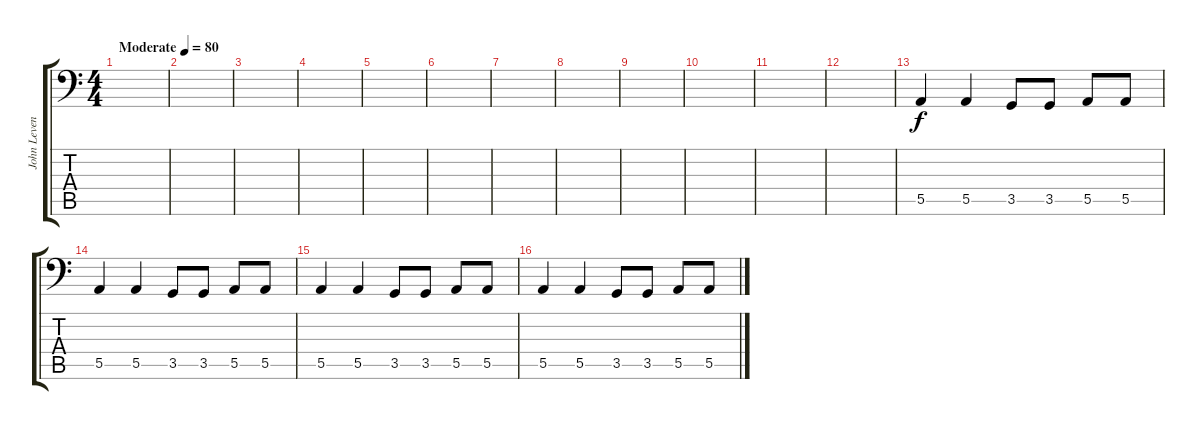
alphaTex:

\track ("John Leven" "John Leven") {instrument electricbassfinger}
\staff {score tabs}
\tuning (C3 G2 D2 A1 E1 B0) {hide}
\ts (4 4)
\tempo (80 "Moderate")
\clef f4
\ks c
|
|
|
|
|
|
|
|
|
|
|
|
5.5.4 5.5.4 3.5.8 3.5.8 5.5.8 5.5.8 |
5.5.4 5.5.4 3.5.8 3.5.8 5.5.8 5.5.8 |
5.5.4 5.5.4 3.5.8 3.5.8 5.5.8 5.5.8 |
5.5.4 5.5.4 3.5.8 3.5.8 5.5.8 5.5.8
